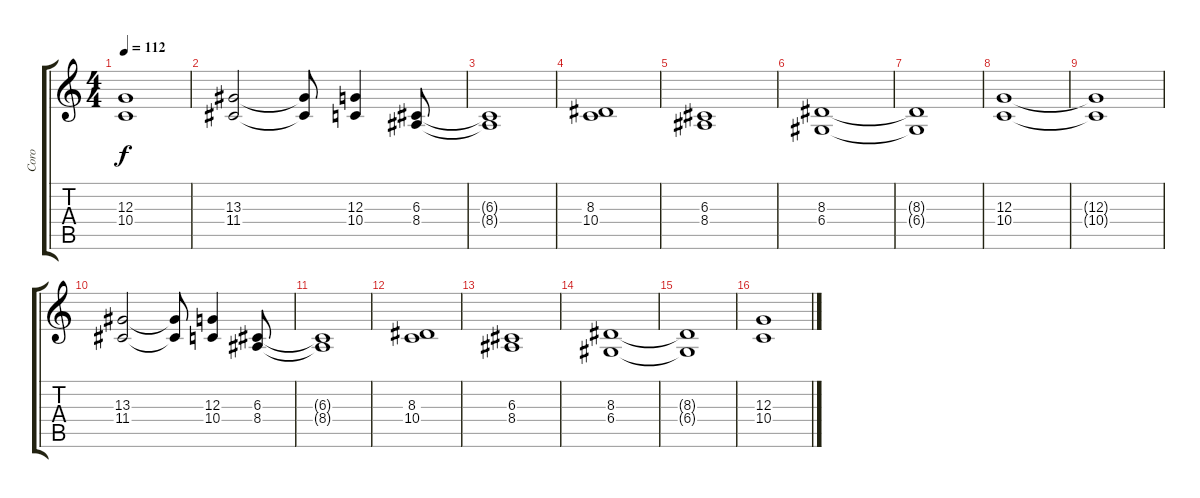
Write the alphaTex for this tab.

\track ("Coro" "Coro") {instrument voiceoohs}
\staff {score tabs}
\tuning (E4 B3 G3 D3 A2 E2) {hide}
\ts (4 4)
\tempo 112
\clef g2
\ks c
(12.3{t} 10.4{t}).1{dy f} |
(13.3 11.4).2 (13.3{t} 11.4{t}).8 (12.3 10.4).4 (6.3 8.4).8 |
(6.3{t} 8.4{t}).1 |
(8.3 10.4).1 |
(6.3 8.4).1 |
(8.3 6.4).1 |
(8.3{t} 6.4{t}).1 |
(12.3 10.4).1 |
(12.3{t} 10.4{t}).1 |
(13.3 11.4).2 (13.3{t} 11.4{t}).8 (12.3 10.4).4 (6.3 8.4).8 |
(6.3{t} 8.4{t}).1 |
(8.3 10.4).1 |
(6.3 8.4).1 |
(8.3 6.4).1 |
(8.3{t} 6.4{t}).1 |
(12.3 10.4).1
